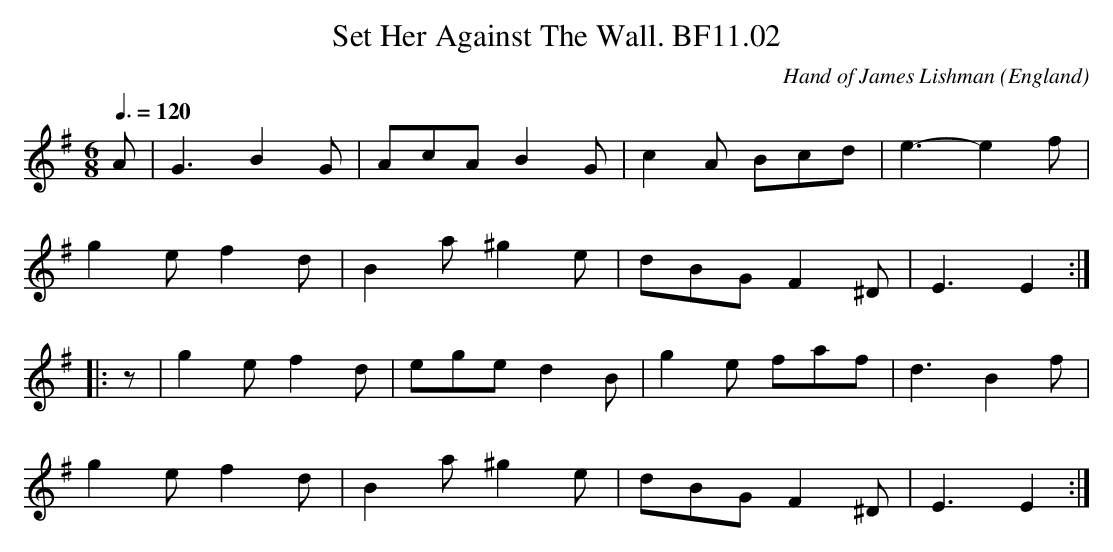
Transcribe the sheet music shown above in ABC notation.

X:1
T:Set Her Against The Wall. BF11.02
C:Hand of James Lishman
M:6/8
O:England
Q:3/8=120
K:G
A|G3B2G|AcAB2G|c2A Bcd|e3-e2f|!
g2ef2d|B2a^g2e|dBGF2^D|E3E2:|!
|:z|g2ef2d|eged2B|g2e faf|d3B2f|!
g2ef2d|B2a^g2e|dBGF2^D|E3E2:|
